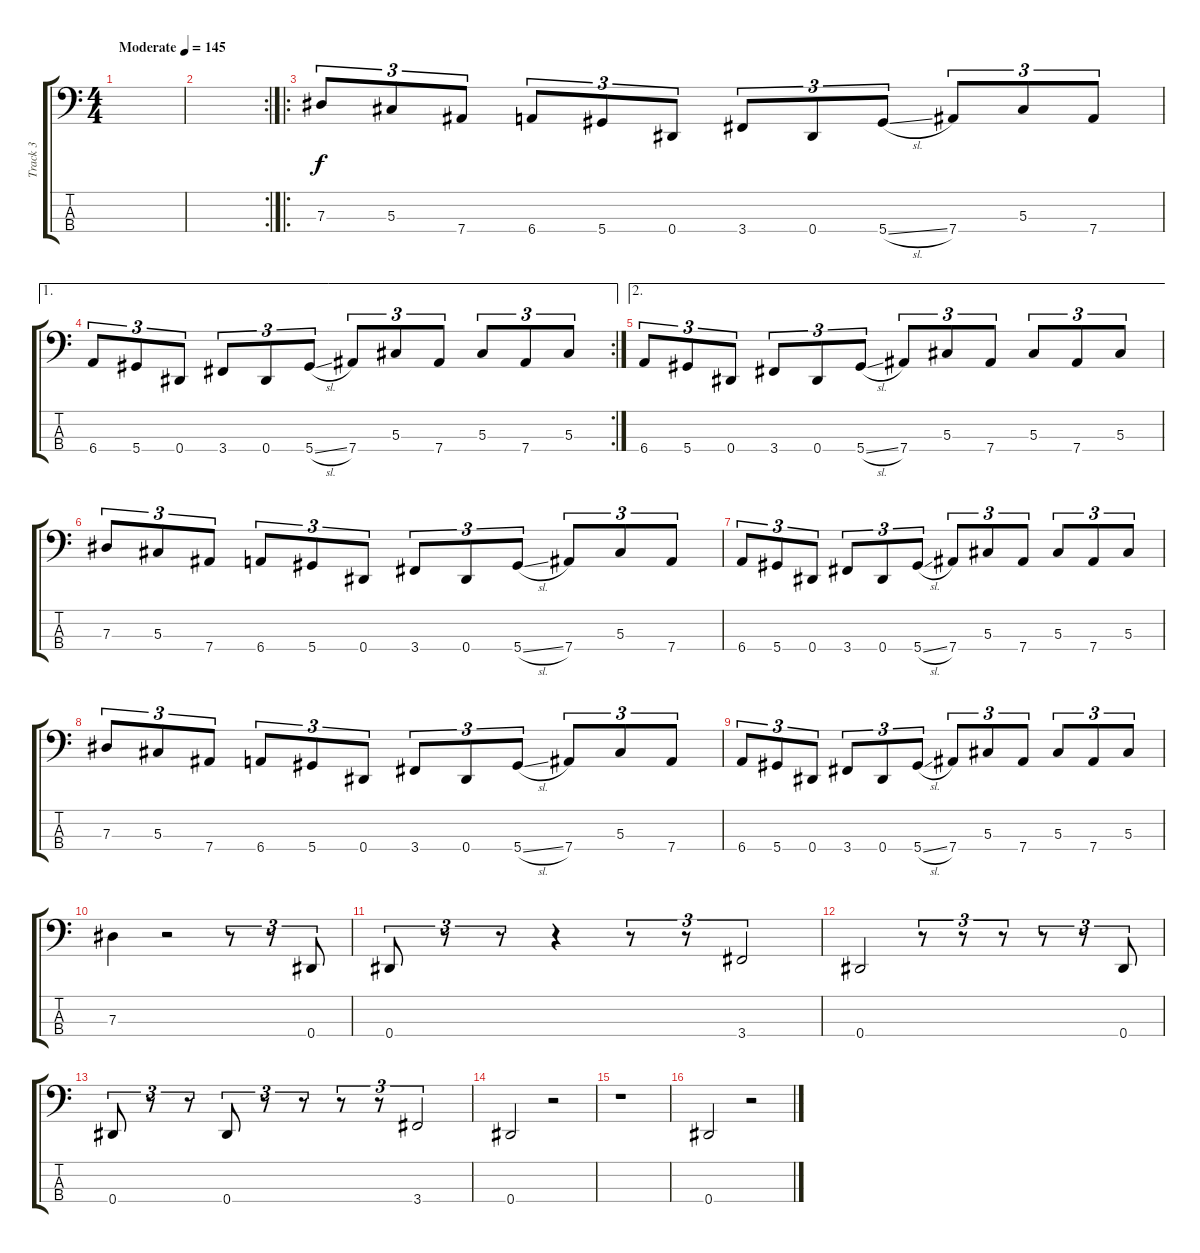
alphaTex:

\track ("Track 3" "Track 3") {instrument electricbassfinger}
\staff {score tabs}
\tuning (Gb2 Db2 Ab1 Eb1) {hide}
\ts (4 4)
\tempo (145 "Moderate")
\clef f4
\ks c
|
\rc 2
|
\ro
7.3.8{tu (3 2)} 5.3.8{tu (3 2)} 7.4.8{tu (3 2)} 6.4.8{tu (3 2)} 5.4.8{tu (3 2)} 0.4.8{tu (3 2)} 3.4.8{tu (3 2)} 0.4.8{tu (3 2)} 5.4{sl}.8{tu (3 2)} 7.4.8{tu (3 2)} 5.3.8{tu (3 2)} 7.4.8{tu (3 2)} |
\ae 1
\rc 2
6.4.8{tu (3 2)} 5.4.8{tu (3 2)} 0.4.8{tu (3 2)} 3.4.8{tu (3 2)} 0.4.8{tu (3 2)} 5.4{sl}.8{tu (3 2)} 7.4.8{tu (3 2)} 5.3.8{tu (3 2)} 7.4.8{tu (3 2)} 5.3.8{tu (3 2)} 7.4.8{tu (3 2)} 5.3.8{tu (3 2)} |
\ae 2
6.4.8{tu (3 2)} 5.4.8{tu (3 2)} 0.4.8{tu (3 2)} 3.4.8{tu (3 2)} 0.4.8{tu (3 2)} 5.4{sl}.8{tu (3 2)} 7.4.8{tu (3 2)} 5.3.8{tu (3 2)} 7.4.8{tu (3 2)} 5.3.8{tu (3 2)} 7.4.8{tu (3 2)} 5.3.8{tu (3 2)} |
7.3.8{tu (3 2)} 5.3.8{tu (3 2)} 7.4.8{tu (3 2)} 6.4.8{tu (3 2)} 5.4.8{tu (3 2)} 0.4.8{tu (3 2)} 3.4.8{tu (3 2)} 0.4.8{tu (3 2)} 5.4{sl}.8{tu (3 2)} 7.4.8{tu (3 2)} 5.3.8{tu (3 2)} 7.4.8{tu (3 2)} |
6.4.8{tu (3 2)} 5.4.8{tu (3 2)} 0.4.8{tu (3 2)} 3.4.8{tu (3 2)} 0.4.8{tu (3 2)} 5.4{sl}.8{tu (3 2)} 7.4.8{tu (3 2)} 5.3.8{tu (3 2)} 7.4.8{tu (3 2)} 5.3.8{tu (3 2)} 7.4.8{tu (3 2)} 5.3.8{tu (3 2)} |
7.3.8{tu (3 2)} 5.3.8{tu (3 2)} 7.4.8{tu (3 2)} 6.4.8{tu (3 2)} 5.4.8{tu (3 2)} 0.4.8{tu (3 2)} 3.4.8{tu (3 2)} 0.4.8{tu (3 2)} 5.4{sl}.8{tu (3 2)} 7.4.8{tu (3 2)} 5.3.8{tu (3 2)} 7.4.8{tu (3 2)} |
6.4.8{tu (3 2)} 5.4.8{tu (3 2)} 0.4.8{tu (3 2)} 3.4.8{tu (3 2)} 0.4.8{tu (3 2)} 5.4{sl}.8{tu (3 2)} 7.4.8{tu (3 2)} 5.3.8{tu (3 2)} 7.4.8{tu (3 2)} 5.3.8{tu (3 2)} 7.4.8{tu (3 2)} 5.3.8{tu (3 2)} |
7.3.4 r.2 r.8{tu (3 2)} r.8{tu (3 2)} 0.4.8{tu (3 2)} |
0.4.8{tu (3 2)} r.8{tu (3 2)} r.8{tu (3 2)} r.4 r.8{tu (3 2)} r.8{tu (3 2)} 3.4.2{tu (3 2)} |
0.4.2 r.8{tu (3 2)} r.8{tu (3 2)} r.8{tu (3 2)} r.8{tu (3 2)} r.8{tu (3 2)} 0.4.8{tu (3 2)} |
0.4.8{tu (3 2)} r.8{tu (3 2)} r.8{tu (3 2)} 0.4.8{tu (3 2)} r.8{tu (3 2)} r.8{tu (3 2)} r.8{tu (3 2)} r.8{tu (3 2)} 3.4.2{tu (3 2)} |
0.4.2 r.2 |
r.1 |
0.4.2 r.2
